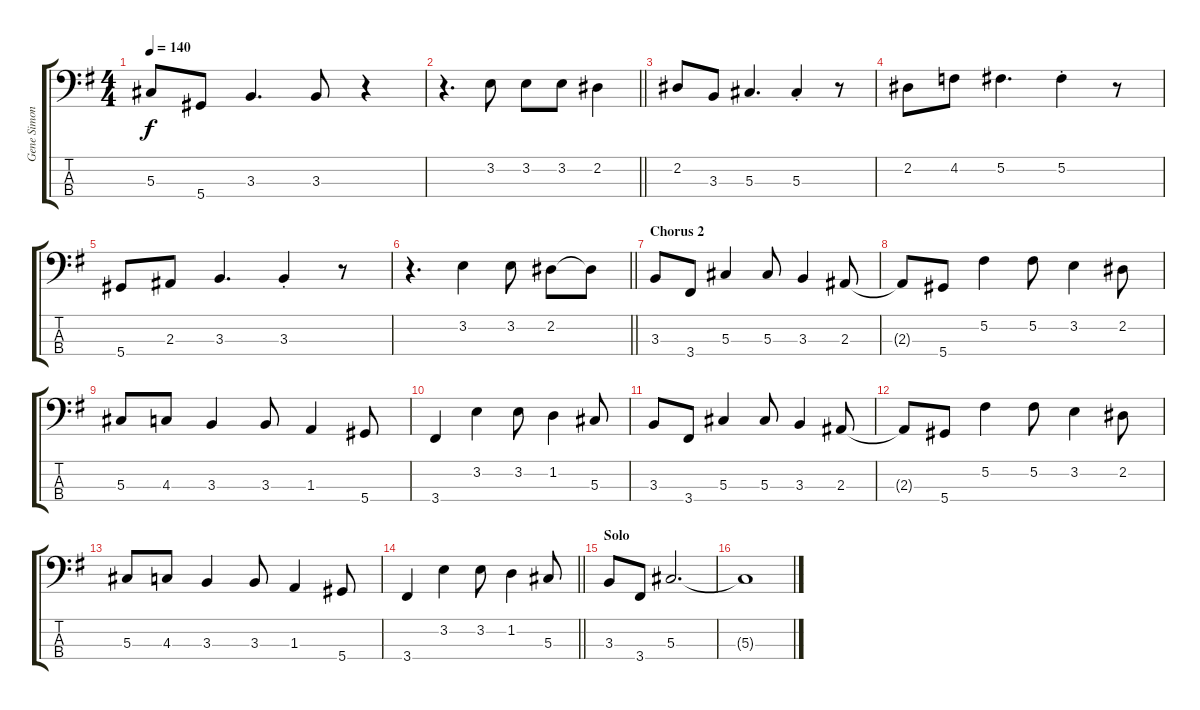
\track ("Gene Simons" "Gene Simon") {instrument electricbasspick}
\staff {score tabs}
\tuning (Gb2 Db2 Ab1 Eb1) {hide}
\ts (4 4)
\tempo 140
\clef f4
\ks g
5.3.8{dy f} 5.4.8 3.3.4{d} 3.3.8 r.4 |
\barLineRight lightlight
r.4{d} 3.2.8 3.2.8 3.2.8 2.2.4 |
2.2.8 3.3.8 5.3.4{d} 5.3{st}.4 r.8 |
2.2.8 4.2.8 5.2.4{d} 5.2{st}.4 r.8 |
5.4.8 2.3.8 3.3.4{d} 3.3{st}.4 r.8 |
\barLineRight lightlight
r.4{d} 3.2.4 3.2.8 2.2.8 2.2{t}.8 |
\section ("" "Chorus 2")
3.3.8 3.4.8 5.3.4 5.3.8 3.3.4 2.3.8 |
2.3{t}.8 5.4.8 5.2.4 5.2.8 3.2.4 2.2.8 |
5.3.8 4.3.8 3.3.4 3.3.8 1.3.4 5.4.8 |
3.4.4 3.2.4 3.2.8 1.2.4 5.3.8 |
3.3.8 3.4.8 5.3.4 5.3.8 3.3.4 2.3.8 |
2.3{t}.8 5.4.8 5.2.4 5.2.8 3.2.4 2.2.8 |
5.3.8 4.3.8 3.3.4 3.3.8 1.3.4 5.4.8 |
\barLineRight lightlight
3.4.4 3.2.4 3.2.8 1.2.4 5.3.8 |
\section ("" "Solo")
3.3.8 3.4.8 5.3.2{d} |
5.3{t}.1
